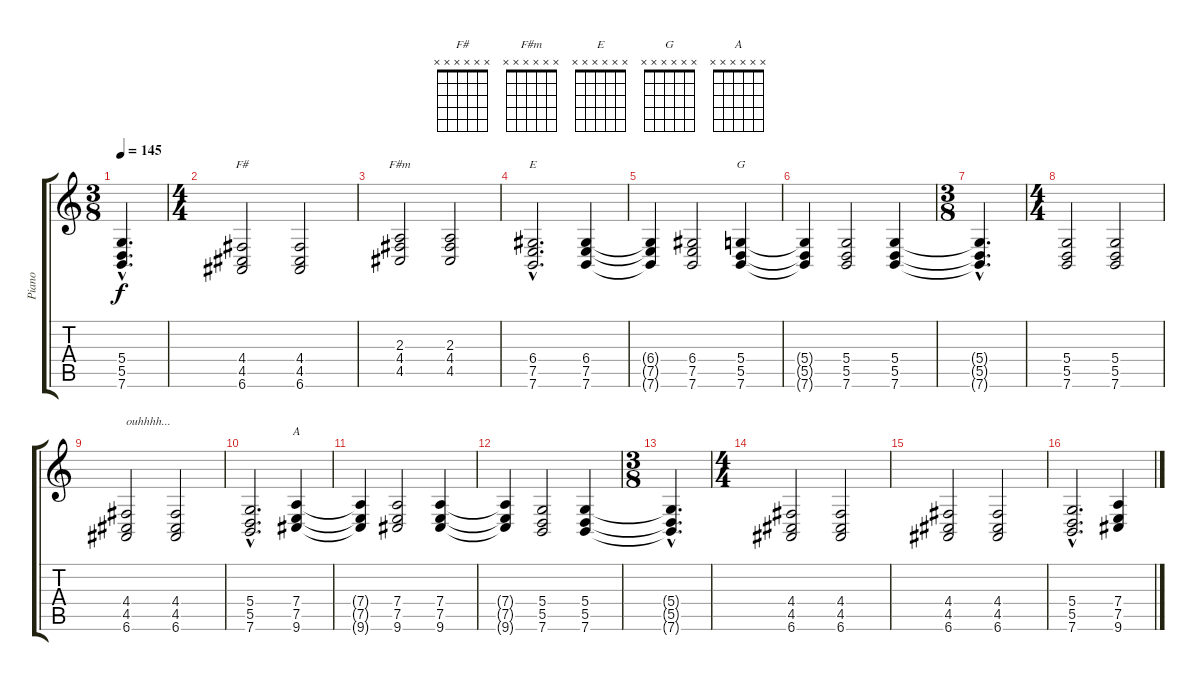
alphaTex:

\track ("Piano" "Piano") {instrument brightacousticpiano}
\staff {score tabs}
\tuning (E4 B3 G3 D3 A2 E2) {hide}
\chord ("F#" x x x x x x) {firstfret 0}
\chord ("F#m" x x x x x x) {firstfret 0}
\chord ("E" x x x x x x) {firstfret 0}
\chord ("G" x x x x x x) {firstfret 0}
\chord ("A" x x x x x x) {firstfret 0}
\ts (3 8)
\tempo 145
\clef g2
\ks c
(5.4{hac t} 5.5{hac t} 7.6{hac t}).4{d dy f} |
\ts (4 4)
(4.4 4.5 6.6).2{ch "F#"} (4.4 4.5 6.6).2 |
(2.3 4.4 4.5).2{ch "F#m"} (2.3 4.4 4.5).2 |
(6.4{hac} 7.5{hac} 7.6{hac}).2{d ch "E"} (6.4 7.5 7.6).4 |
(6.4{t} 7.5{t} 7.6{t}).4 (6.4 7.5 7.6).2 (5.4 5.5 7.6).4{ch "G"} |
(5.4{t} 5.5{t} 7.6{t}).4 (5.4 5.5 7.6).2 (5.4 5.5 7.6).4 |
\ts (3 8)
(5.4{hac t} 5.5{hac t} 7.6{hac t}).4{d} |
\ts (4 4)
(5.4 5.5 7.6).2 (5.4 5.5 7.6).2 |
(4.4 4.5 6.6).2{txt "ouhhhh..."} (4.4 4.5 6.6).2 |
(5.4{hac} 5.5{hac} 7.6{hac}).2{d} (7.4 7.5 9.6).4{ch "A"} |
(7.4{t} 7.5{t} 9.6{t}).4 (7.4 7.5 9.6).2 (7.4 7.5 9.6).4 |
(7.4{t} 7.5{t} 9.6{t}).4 (5.4 5.5 7.6).2 (5.4 5.5 7.6).4 |
\ts (3 8)
(5.4{hac t} 5.5{hac t} 7.6{hac t}).4{d} |
\ts (4 4)
(4.4 4.5 6.6).2 (4.4 4.5 6.6).2 |
(4.4 4.5 6.6).2 (4.4 4.5 6.6).2 |
(5.4{hac} 5.5{hac} 7.6{hac}).2{d} (7.4 7.5 9.6).4
